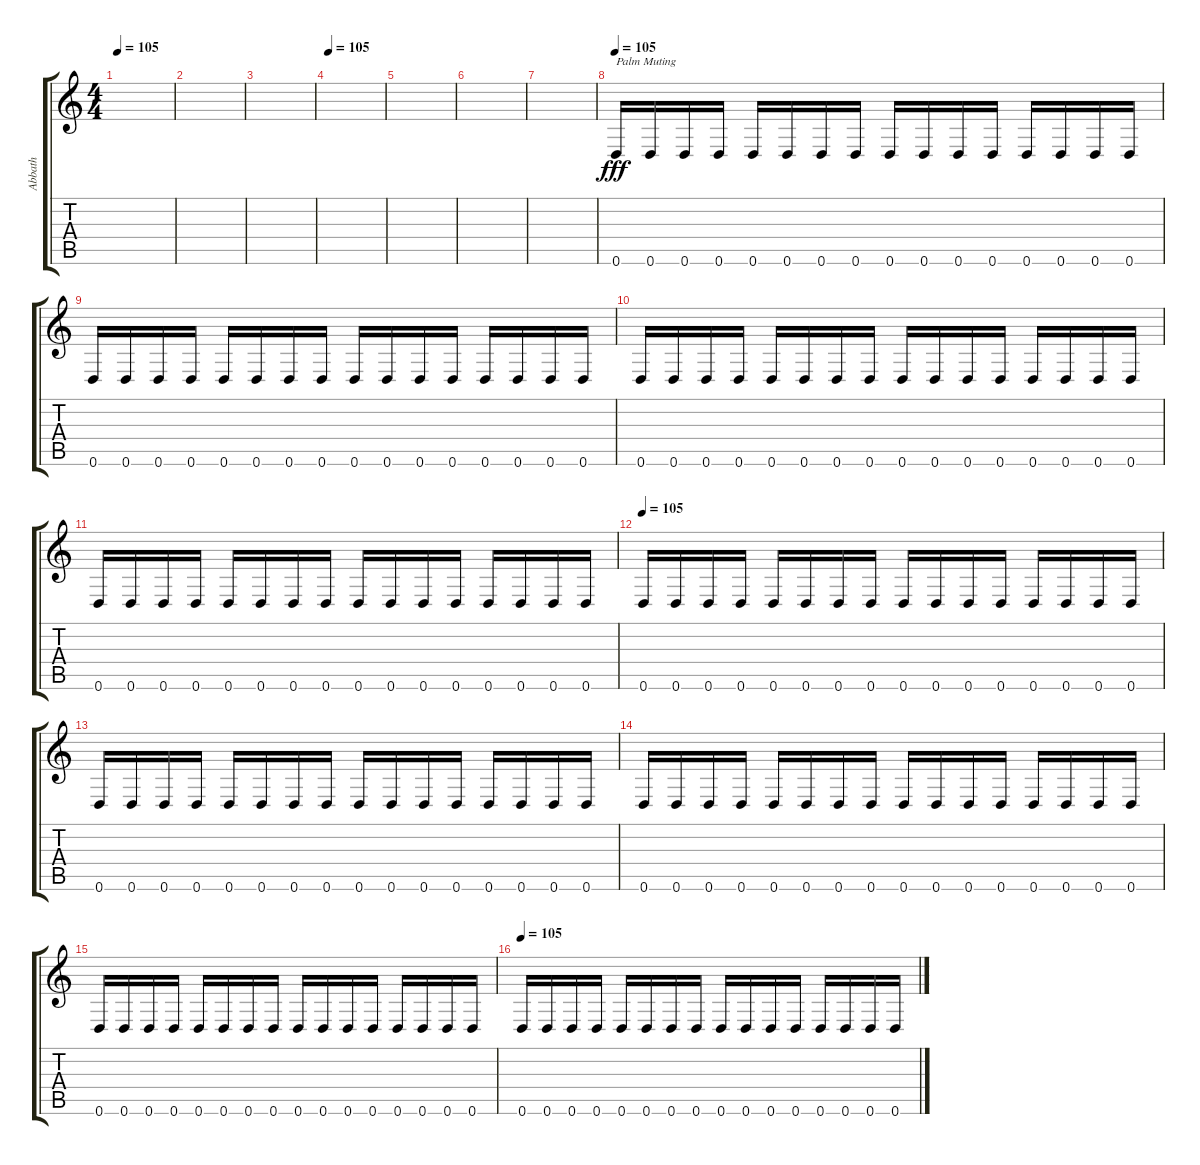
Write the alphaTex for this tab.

\track ("Abbath" "Abbath") {instrument distortionguitar}
\staff {score tabs}
\tuning (D4 A3 F3 C3 G2 D2) {hide}
\ts (4 4)
\tempo 105
\clef g2
\ks c
|
|
|
\tempo 105
|
|
|
|
\tempo 105
0.6.16{txt "Palm Muting" dy fff volume 16} 0.6.16 0.6.16 0.6.16 0.6.16 0.6.16 0.6.16 0.6.16 0.6.16 0.6.16 0.6.16 0.6.16 0.6.16 0.6.16 0.6.16 0.6.16 |
0.6.16 0.6.16 0.6.16 0.6.16 0.6.16 0.6.16 0.6.16 0.6.16 0.6.16 0.6.16 0.6.16 0.6.16 0.6.16 0.6.16 0.6.16 0.6.16 |
0.6.16 0.6.16 0.6.16 0.6.16 0.6.16 0.6.16 0.6.16 0.6.16 0.6.16 0.6.16 0.6.16 0.6.16 0.6.16 0.6.16 0.6.16 0.6.16 |
0.6.16 0.6.16 0.6.16 0.6.16 0.6.16 0.6.16 0.6.16 0.6.16 0.6.16 0.6.16 0.6.16 0.6.16 0.6.16 0.6.16 0.6.16 0.6.16 |
\tempo 105
0.6.16 0.6.16 0.6.16 0.6.16 0.6.16 0.6.16 0.6.16 0.6.16 0.6.16 0.6.16 0.6.16 0.6.16 0.6.16 0.6.16 0.6.16 0.6.16 |
0.6.16 0.6.16 0.6.16 0.6.16 0.6.16 0.6.16 0.6.16 0.6.16 0.6.16 0.6.16 0.6.16 0.6.16 0.6.16 0.6.16 0.6.16 0.6.16 |
0.6.16 0.6.16 0.6.16 0.6.16 0.6.16 0.6.16 0.6.16 0.6.16 0.6.16 0.6.16 0.6.16 0.6.16 0.6.16 0.6.16 0.6.16 0.6.16 |
0.6.16 0.6.16 0.6.16 0.6.16 0.6.16 0.6.16 0.6.16 0.6.16 0.6.16 0.6.16 0.6.16 0.6.16 0.6.16 0.6.16 0.6.16 0.6.16 |
\tempo 105
0.6.16 0.6.16 0.6.16 0.6.16 0.6.16 0.6.16 0.6.16 0.6.16 0.6.16 0.6.16 0.6.16 0.6.16 0.6.16 0.6.16 0.6.16 0.6.16
